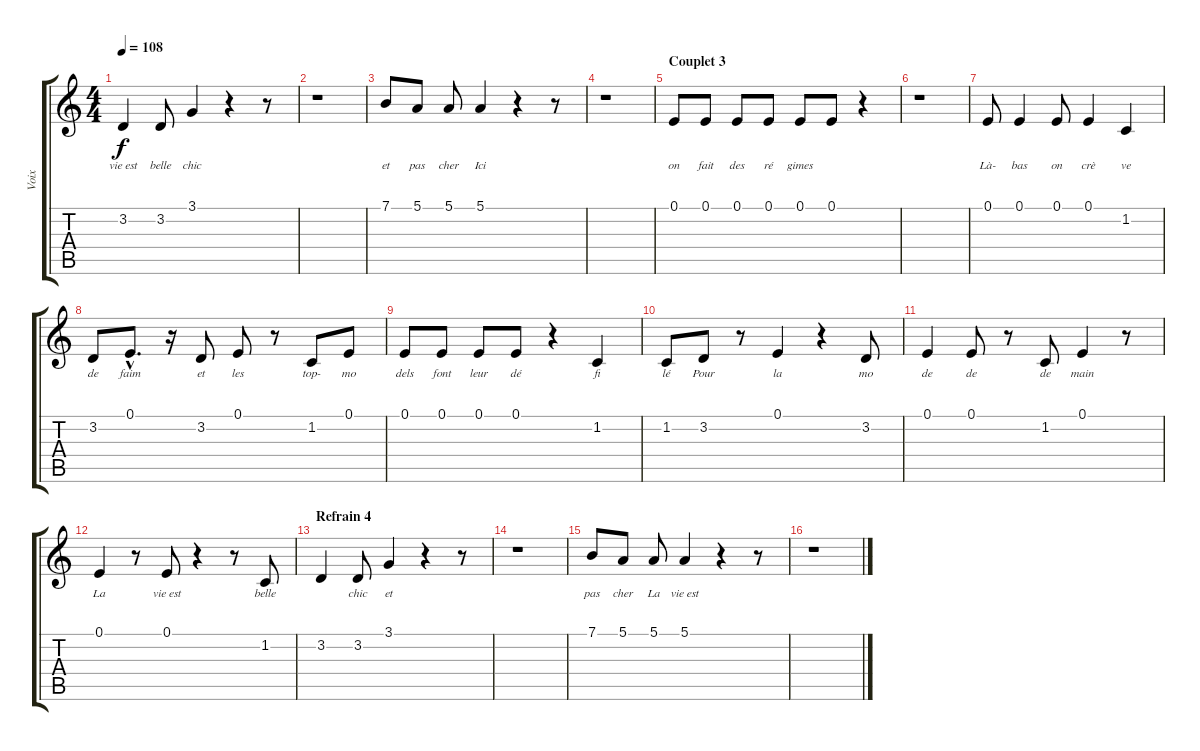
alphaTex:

\track ("Voix" "Voix") {instrument clarinet}
\staff {score tabs}
\tuning (E4 B3 G3 D3 A2 E2) {hide}
\ts (4 4)
\tempo 108
\clef g2
\ks c
3.2.4{lyrics (0 "vie est") lyrics (1 "") lyrics (2 "") lyrics (3 "") lyrics (4 "") dy f} 3.2.8{lyrics (0 "belle") lyrics (1 "") lyrics (2 "") lyrics (3 "") lyrics (4 "")} 3.1.4{lyrics (0 "chic") lyrics (1 "") lyrics (2 "") lyrics (3 "") lyrics (4 "")} r.4 r.8 |
r.1 |
7.1.8{lyrics (0 "et") lyrics (1 "") lyrics (2 "") lyrics (3 "") lyrics (4 "")} 5.1.8{lyrics (0 "pas") lyrics (1 "") lyrics (2 "") lyrics (3 "") lyrics (4 "")} 5.1.8{lyrics (0 "cher") lyrics (1 "") lyrics (2 "") lyrics (3 "") lyrics (4 "")} 5.1.4{lyrics (0 "Ici") lyrics (1 "") lyrics (2 "") lyrics (3 "") lyrics (4 "")} r.4 r.8 |
r.1 |
\section ("" "Couplet 3")
0.1.8{lyrics (0 "on") lyrics (1 "") lyrics (2 "") lyrics (3 "") lyrics (4 "")} 0.1.8{lyrics (0 "fait") lyrics (1 "") lyrics (2 "") lyrics (3 "") lyrics (4 "")} 0.1.8{lyrics (0 "des") lyrics (1 "") lyrics (2 "") lyrics (3 "") lyrics (4 "")} 0.1.8{lyrics (0 "ré") lyrics (1 "") lyrics (2 "") lyrics (3 "") lyrics (4 "")} 0.1.8{lyrics (0 "gimes") lyrics (1 "") lyrics (2 "") lyrics (3 "") lyrics (4 "")} 0.1.8{lyrics (0 "") lyrics (1 "") lyrics (2 "") lyrics (3 "") lyrics (4 "")} r.4 |
r.1 |
0.1.8{lyrics (0 "Là-") lyrics (1 "") lyrics (2 "") lyrics (3 "") lyrics (4 "")} 0.1.4{lyrics (0 "bas") lyrics (1 "") lyrics (2 "") lyrics (3 "") lyrics (4 "")} 0.1.8{lyrics (0 "on") lyrics (1 "") lyrics (2 "") lyrics (3 "") lyrics (4 "")} 0.1.4{lyrics (0 "crè") lyrics (1 "") lyrics (2 "") lyrics (3 "") lyrics (4 "")} 1.2.4{lyrics (0 "ve") lyrics (1 "") lyrics (2 "") lyrics (3 "") lyrics (4 "")} |
3.2.8{lyrics (0 "de") lyrics (1 "") lyrics (2 "") lyrics (3 "") lyrics (4 "")} 0.1{hac}.8{d lyrics (0 "faim") lyrics (1 "") lyrics (2 "") lyrics (3 "") lyrics (4 "")} r.16 3.2.8{lyrics (0 "et") lyrics (1 "") lyrics (2 "") lyrics (3 "") lyrics (4 "")} 0.1.8{lyrics (0 "les") lyrics (1 "") lyrics (2 "") lyrics (3 "") lyrics (4 "")} r.8 1.2.8{lyrics (0 "top-") lyrics (1 "") lyrics (2 "") lyrics (3 "") lyrics (4 "")} 0.1.8{lyrics (0 "mo") lyrics (1 "") lyrics (2 "") lyrics (3 "") lyrics (4 "")} |
0.1.8{lyrics (0 "dels") lyrics (1 "") lyrics (2 "") lyrics (3 "") lyrics (4 "")} 0.1.8{lyrics (0 "font") lyrics (1 "") lyrics (2 "") lyrics (3 "") lyrics (4 "")} 0.1.8{lyrics (0 "leur") lyrics (1 "") lyrics (2 "") lyrics (3 "") lyrics (4 "")} 0.1.8{lyrics (0 "dé") lyrics (1 "") lyrics (2 "") lyrics (3 "") lyrics (4 "")} r.4 1.2.4{lyrics (0 "fi") lyrics (1 "") lyrics (2 "") lyrics (3 "") lyrics (4 "")} |
1.2.8{lyrics (0 "lé") lyrics (1 "") lyrics (2 "") lyrics (3 "") lyrics (4 "")} 3.2.8{lyrics (0 "Pour") lyrics (1 "") lyrics (2 "") lyrics (3 "") lyrics (4 "")} r.8 0.1.4{lyrics (0 "la") lyrics (1 "") lyrics (2 "") lyrics (3 "") lyrics (4 "")} r.4 3.2.8{lyrics (0 "mo") lyrics (1 "") lyrics (2 "") lyrics (3 "") lyrics (4 "")} |
0.1.4{lyrics (0 "de") lyrics (1 "") lyrics (2 "") lyrics (3 "") lyrics (4 "")} 0.1.8{lyrics (0 "de") lyrics (1 "") lyrics (2 "") lyrics (3 "") lyrics (4 "")} r.8 1.2.8{lyrics (0 "de") lyrics (1 "") lyrics (2 "") lyrics (3 "") lyrics (4 "")} 0.1.4{lyrics (0 "main") lyrics (1 "") lyrics (2 "") lyrics (3 "") lyrics (4 "")} r.8 |
0.1.4{lyrics (0 "La") lyrics (1 "") lyrics (2 "") lyrics (3 "") lyrics (4 "")} r.8 0.1.8{lyrics (0 "vie est") lyrics (1 "") lyrics (2 "") lyrics (3 "") lyrics (4 "")} r.4 r.8 1.2.8{lyrics (0 "belle") lyrics (1 "") lyrics (2 "") lyrics (3 "") lyrics (4 "")} |
\section ("" "Refrain 4")
3.2.4{lyrics (0 "") lyrics (1 "") lyrics (2 "") lyrics (3 "") lyrics (4 "")} 3.2.8{lyrics (0 "chic") lyrics (1 "") lyrics (2 "") lyrics (3 "") lyrics (4 "")} 3.1.4{lyrics (0 "et") lyrics (1 "") lyrics (2 "") lyrics (3 "") lyrics (4 "")} r.4 r.8 |
r.1 |
7.1.8{lyrics (0 "pas") lyrics (1 "") lyrics (2 "") lyrics (3 "") lyrics (4 "")} 5.1.8{lyrics (0 "cher") lyrics (1 "") lyrics (2 "") lyrics (3 "") lyrics (4 "")} 5.1.8{lyrics (0 "La") lyrics (1 "") lyrics (2 "") lyrics (3 "") lyrics (4 "")} 5.1.4{lyrics (0 "vie est") lyrics (1 "") lyrics (2 "") lyrics (3 "") lyrics (4 "")} r.4 r.8 |
r.1
